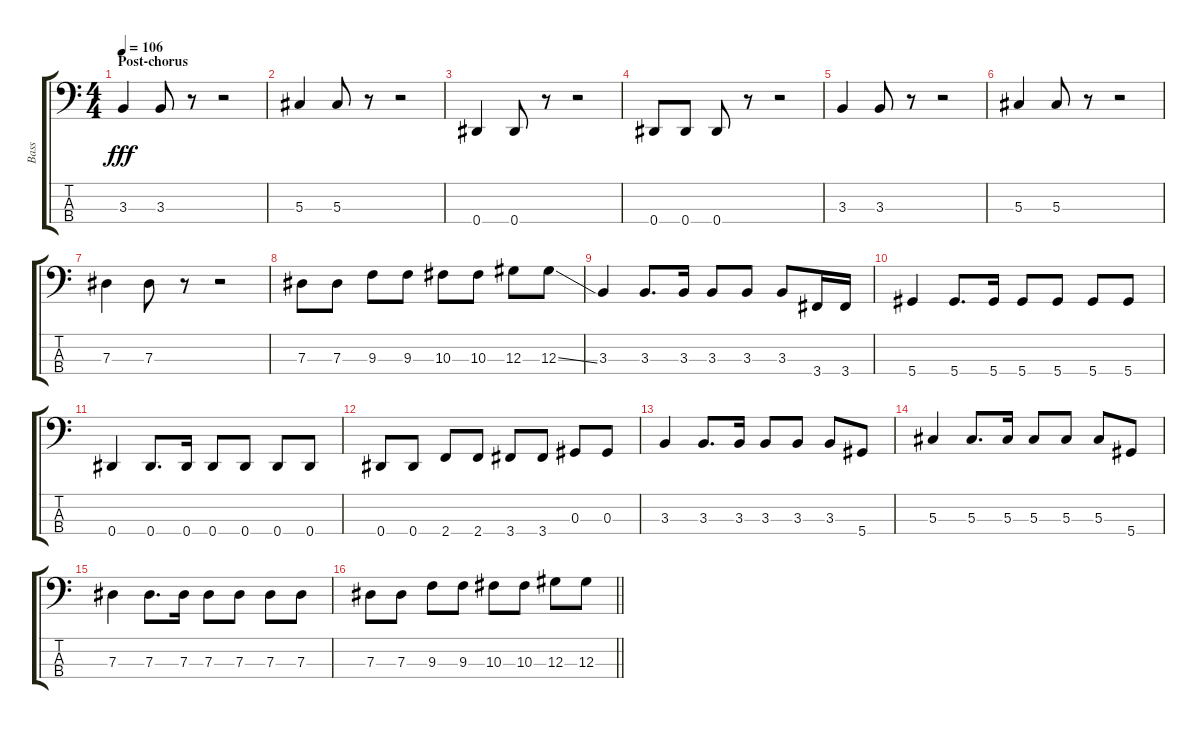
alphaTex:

\track ("Bass" "Bass") {instrument electricbasspick}
\staff {score tabs}
\tuning (Gb2 Db2 Ab1 Eb1) {hide}
\ts (4 4)
\section ("" "Post-chorus")
\tempo 106
\clef f4
\ks c
3.3.4{dy fff} 3.3.8 r.8 r.2 |
5.3.4 5.3.8 r.8 r.2 |
0.4.4 0.4.8 r.8 r.2 |
0.4.8 0.4.8 0.4.8 r.8 r.2 |
3.3.4 3.3.8 r.8 r.2 |
5.3.4 5.3.8 r.8 r.2 |
7.3.4 7.3.8 r.8 r.2 |
7.3.8 7.3.8 9.3.8 9.3.8 10.3.8 10.3.8 12.3.8 12.3{ss}.8 |
3.3.4 3.3.8{d} 3.3.16 3.3.8 3.3.8 3.3.8 3.4.16 3.4.16 |
5.4.4 5.4.8{d} 5.4.16 5.4.8 5.4.8 5.4.8 5.4.8 |
0.4.4 0.4.8{d} 0.4.16 0.4.8 0.4.8 0.4.8 0.4.8 |
0.4.8 0.4.8 2.4.8 2.4.8 3.4.8 3.4.8 0.3.8 0.3.8 |
3.3.4 3.3.8{d} 3.3.16 3.3.8 3.3.8 3.3.8 5.4.8 |
5.3.4 5.3.8{d} 5.3.16 5.3.8 5.3.8 5.3.8 5.4.8 |
7.3.4 7.3.8{d} 7.3.16 7.3.8 7.3.8 7.3.8 7.3.8 |
\barLineRight lightlight
7.3.8 7.3.8 9.3.8 9.3.8 10.3.8 10.3.8 12.3.8 12.3.8
